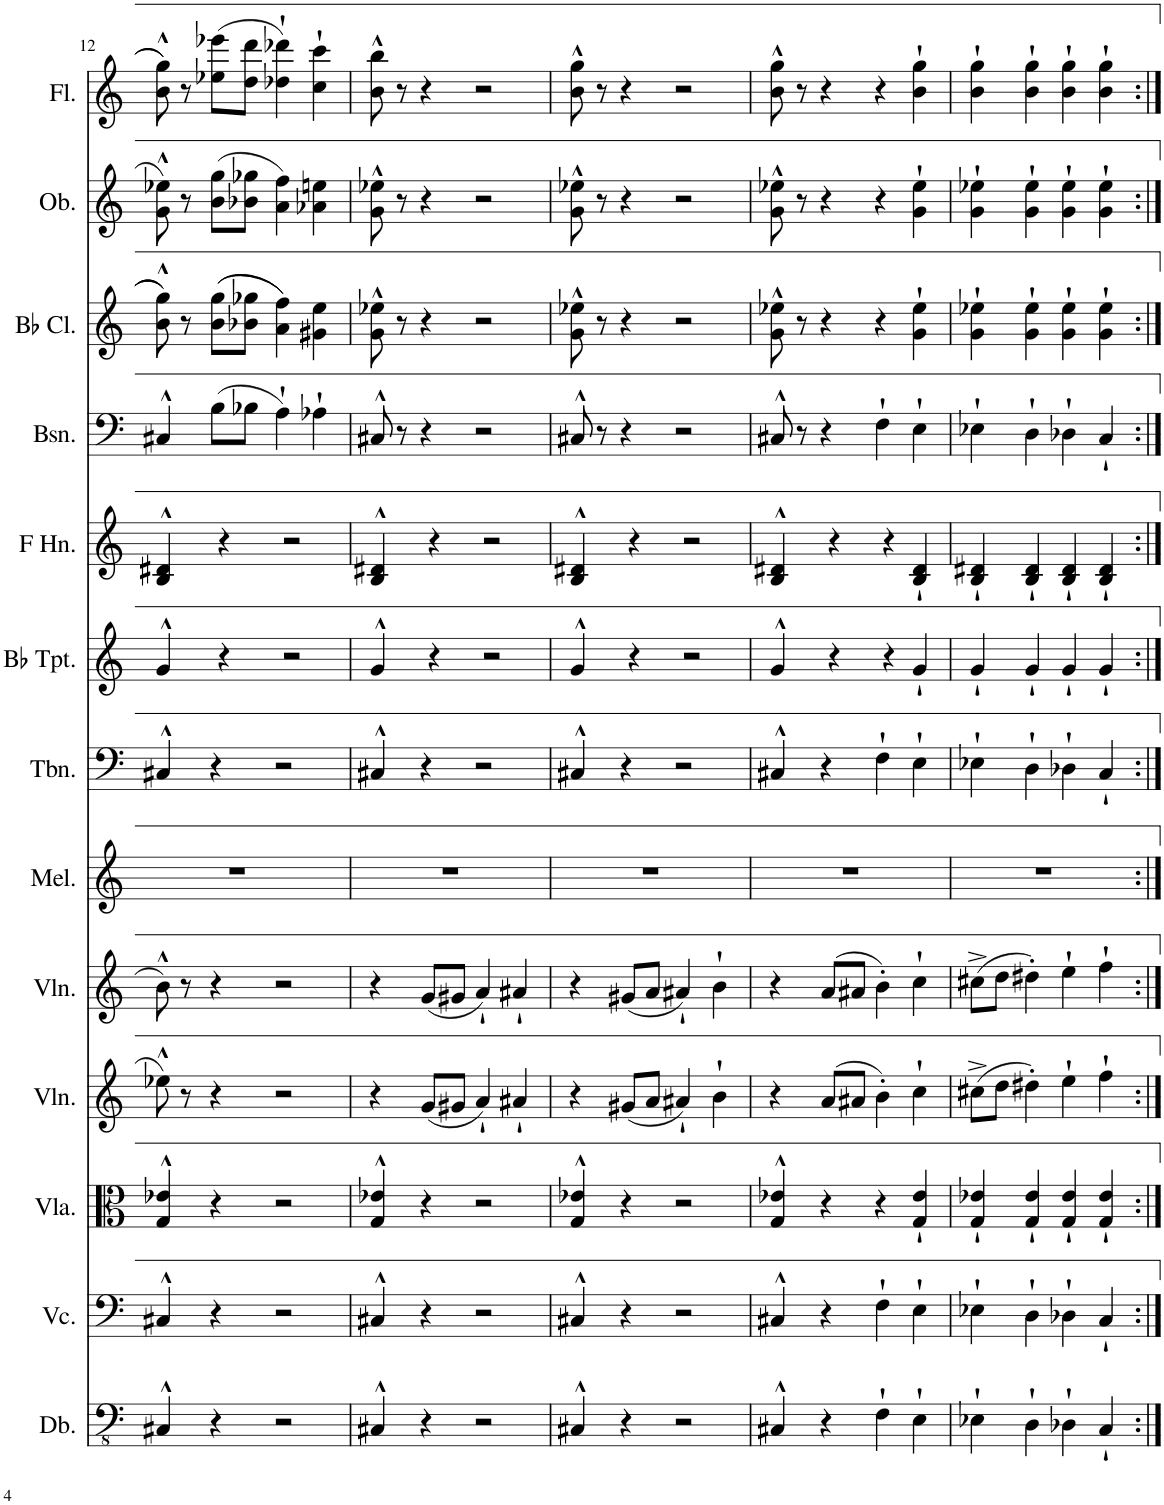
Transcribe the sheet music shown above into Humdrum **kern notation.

**kern	**kern	**kern	**kern	**kern	**kern	**kern	**kern	**kern	**kern	**kern	**kern	**kern
*part13	*part12	*part11	*part10	*part9	*part8	*part7	*part6	*part5	*part4	*part3	*part2	*part1
*staff13	*staff12	*staff11	*staff10	*staff9	*staff8	*staff7	*staff6	*staff5	*staff4	*staff3	*staff2	*staff1
*I"Double Bass	*I"Violoncello	*I"Viola	*I"Violin	*I"Violin	*I"Melodica	*I"Trombone	*I"Bb Trumpet	*I"Horn in F	*I"Bassoon	*I"Bb Clarinet	*I"Oboe	*I"Flute
*I'Db.	*I'Vc.	*I'Vla.	*I'Vln.	*I'Vln.	*I'Mel.	*I'Tbn.	*I'Bb Tpt.	*	*I'Bsn.	*I'Bb Cl.	*I'Ob.	*I'Fl.
!!LO:PB:g=z
*clefFv4	*clefF4	*clefC3	*clefG2	*clefG2	*clefG2	*clefF4	*clefG2	*clefG2	*clefF4	*clefG2	*clefG2	*clefG2
*ITrd7c12	*	*	*	*	*	*	*ITrd1c2	*ITrd4c7	*	*ITrd1c2	*	*
*k[]	*k[]	*k[]	*k[]	*k[]	*k[]	*k[]	*k[]	*k[]	*k[]	*k[]	*k[]	*k[]
*M2/2	*M2/2	*M2/2	*M2/2	*M2/2	*M2/2	*M2/2	*M2/2	*M2/2	*M2/2	*M2/2	*M2/2	*M2/2
*met(c|)	*met(c|)	*met(c|)	*met(c|)	*met(c|)	*met(c|)	*met(c|)	*met(c|)	*met(c|)	*met(c|)	*met(c|)	*met(c|)	*met(c|)
=12	=12	=12	=12	=12	=12	=12	=12	=12	=12	=12	=12	=12
4CC#X^^/	4C#X^^/	4G/^^ 4e-X/^^	8ee-X^^\	8b^^\	1r	4C#X^^/	4g^^/	4B/^^ 4d#X/^^	4C#X^^/	8b\^^ 8gg\^^	8g\^^ 8ee-X\^^	8b\^^ 8gg\^^
.	.	.	8r	8r	.	.	.	.	.	8r	8r	8r
4r	4r	4r	4r	4r	.	4r	4r	4r	(8B\L	((8b\ 8gg\L	(8b\ 8gg\L	(8ee-X\ 8eee-X\L
.	.	.	.	.	.	.	.	.	8B-X\J	8b-X\ 8gg-X\J	8b-X\ 8gg-X\J	8dd\ 8ddd\J
2r	2r	2r	2r	2r	.	2r	2r	2r	4A`\)	4a\ 4ff\))	4a\ 4ff\)	4dd-X\` 4ddd-X\`)
.	.	.	.	.	.	.	.	.	4A-X`\	4g#X\ 4ee\	4a-X\ 4een\	4cc\` 4ccc\`
=13	=13	=13	=13	=13	=13	=13	=13	=13	=13	=13	=13	=13
4CC#X^^/	4C#X^^/	4G/^^ 4e-X/^^	4r	4r	1r	4C#X^^/	4g^^/	4B/^^ 4d#X/^^	8C#X^^/	8g\^^ 8ee-X\^^	8g\^^ 8ee-X\^^	8b\^^ 8bb\^^
.	.	.	.	.	.	.	.	.	8r	8r	8r	8r
4r	4r	4r	(8g/L	(8g/L	.	4r	4r	4r	4r	4r	4r	4r
.	.	.	8g#X/J	8g#X/J	.	.	.	.	.	.	.	.
2r	2r	2r	4a`/)	4a`/)	.	2r	2r	2r	2r	2r	2r	2r
.	.	.	4a#X`/	4a#X`/	.	.	.	.	.	.	.	.
=14	=14	=14	=14	=14	=14	=14	=14	=14	=14	=14	=14	=14
4CC#X^^/	4C#X^^/	4G/^^ 4e-X/^^	4r	4r	1r	4C#X^^/	4g^^/	4B/^^ 4d#X/^^	8C#X^^/	8g\^^ 8ee-X\^^	8g\^^ 8ee-X\^^	8b\^^ 8gg\^^
.	.	.	.	.	.	.	.	.	8r	8r	8r	8r
4r	4r	4r	(8g#X/L	(8g#X/L	.	4r	4r	4r	4r	4r	4r	4r
.	.	.	8a/J	8a/J	.	.	.	.	.	.	.	.
2r	2r	2r	4a#X`/)	4a#X`/)	.	2r	2r	2r	2r	2r	2r	2r
.	.	.	4b`\	4b`\	.	.	.	.	.	.	.	.
=15	=15	=15	=15	=15	=15	=15	=15	=15	=15	=15	=15	=15
4CC#X^^/	4C#X^^/	4G/^^ 4e-X/^^	4r	4r	1r	4C#X^^/	4g^^/	4B/^^ 4d#X/^^	8C#X^^/	8g\^^ 8ee-X\^^	8g\^^ 8ee-X\^^	8b\^^ 8gg\^^
.	.	.	.	.	.	.	.	.	8r	8r	8r	8r
4r	4r	4r	(8a/L	(8a/L	.	4r	4r	4r	4r	4r	4r	4r
.	.	.	8a#X/J	8a#X/J	.	.	.	.	.	.	.	.
4FF`\	4F`\	4r	4b'\)	4b'\)	.	4F`\	4r	4r	4F`\	4r	4r	4r
4EE`\	4E`\	4G/` 4e-/`	4cc`\	4cc`\	.	4E`\	4g`/	4B/` 4d#/`	4E`\	4g\` 4ee-\`	4g\` 4ee-\`	4b\` 4gg\`
=16	=16	=16	=16	=16	=16	=16	=16	=16	=16	=16	=16	=16
4EE-X`\	4E-X`\	4G/` 4e-X/`	(8cc#X^\L	(8cc#X^\L	1r	4E-X`\	4g`/	4B/` 4d#X/`	4E-X`\	4g\` 4ee-X\`	4g\` 4ee-X\`	4b\` 4gg\`
.	.	.	8dd\J	8dd\J	.	.	.	.	.	.	.	.
4DD`\	4D`\	4G/` 4e-/`	4dd#X'\)	4dd#X'\)	.	4D`\	4g`/	4B/` 4d#/`	4D`\	4g\` 4ee-\`	4g\` 4ee-\`	4b\` 4gg\`
4DD-X`\	4D-X`\	4G/` 4e-/`	4ee`\	4ee`\	.	4D-X`\	4g`/	4B/` 4d#/`	4D-X`\	4g\` 4ee-\`	4g\` 4ee-\`	4b\` 4gg\`
4CC`/	4C`/	4G/` 4e-/`	4ff`\	4ff`\	.	4C`/	4g`/	4B/` 4d#/`	4C`/	4g\` 4ee-\`	4g\` 4ee-\`	4b\` 4gg\`
=:|!	=:|!	=:|!	=:|!	=:|!	=:|!	=:|!	=:|!	=:|!	=:|!	=:|!	=:|!	=:|!
*-	*-	*-	*-	*-	*-	*-	*-	*-	*-	*-	*-	*-
